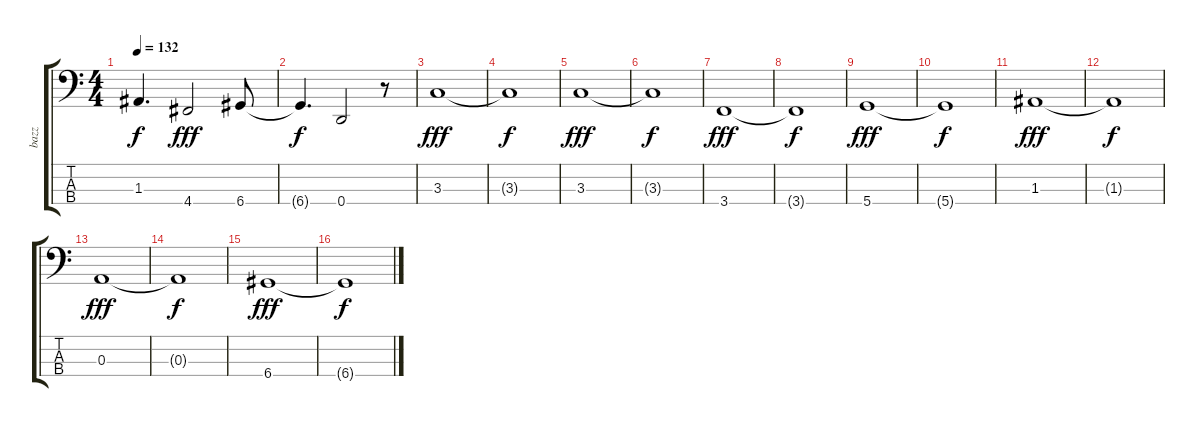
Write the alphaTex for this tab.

\track ("bazz" "bazz") {instrument electricbassfinger}
\staff {score tabs}
\tuning (G2 D2 A1 D1) {hide}
\ts (4 4)
\tempo 132
\clef f4
\ks c
1.3.4{d dy f} 4.4.2{dy fff} 6.4.8 |
6.4{t}.4{d dy f} 0.4.2 r.8 |
3.3.1{dy fff} |
3.3{t}.1{dy f} |
3.3.1{dy fff} |
3.3{t}.1{dy f} |
3.4.1{dy fff} |
3.4{t}.1{dy f} |
5.4.1{dy fff} |
5.4{t}.1{dy f} |
1.3.1{dy fff} |
1.3{t}.1{dy f} |
0.3.1{dy fff} |
0.3{t}.1{dy f} |
6.4.1{dy fff} |
6.4{t}.1{dy f}
